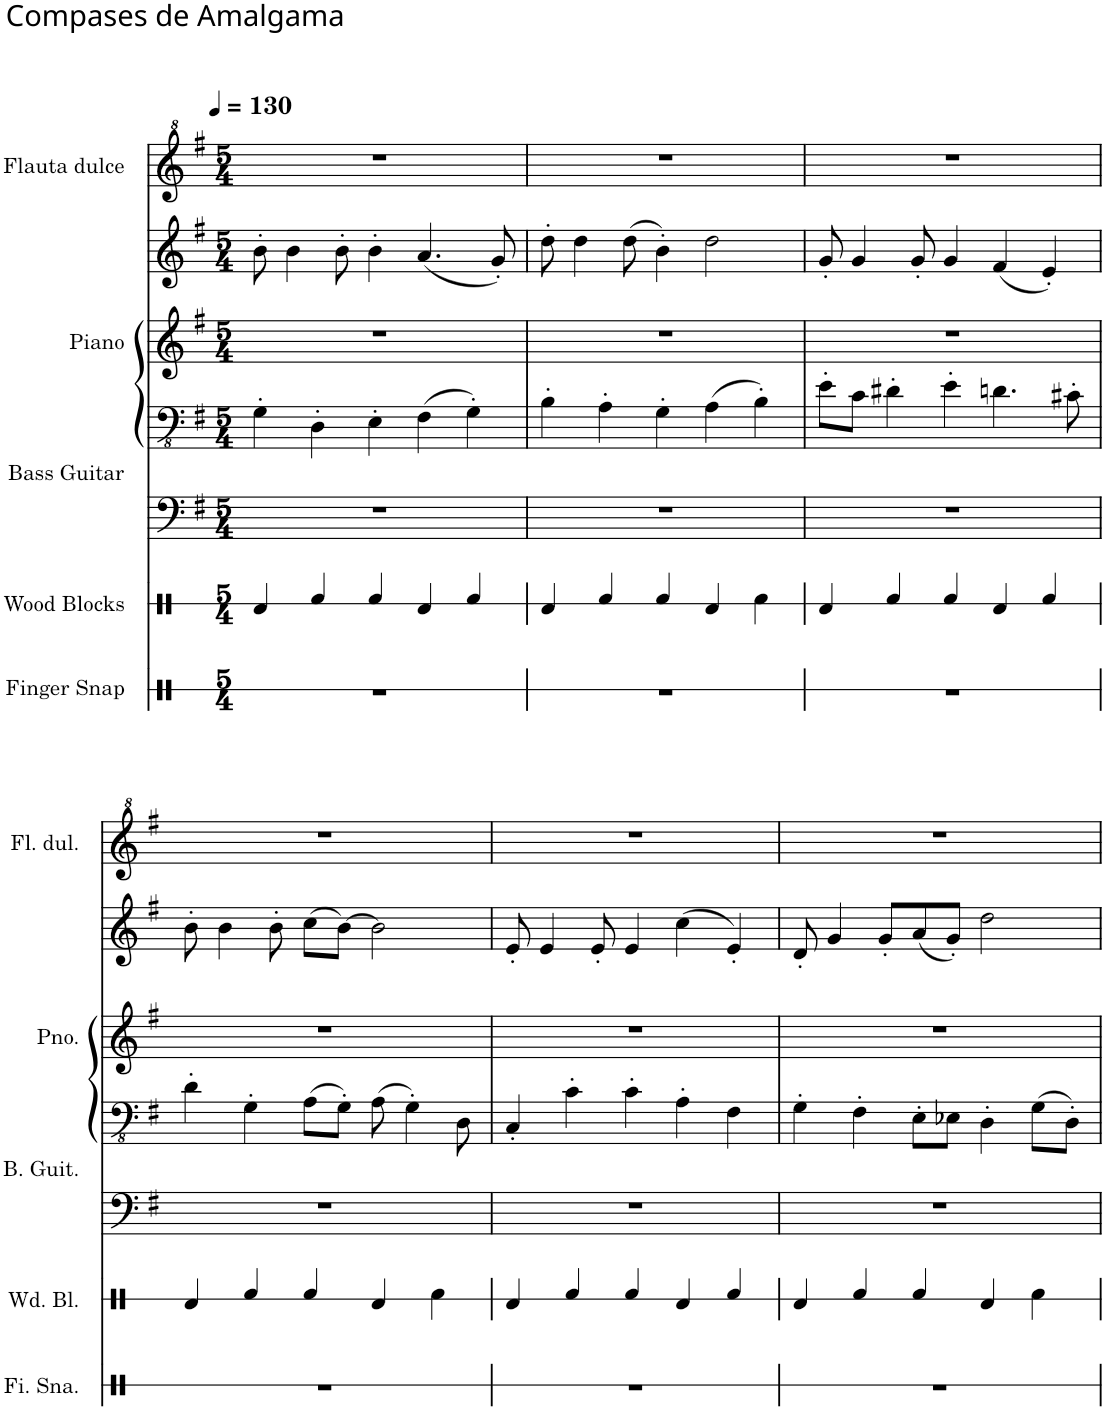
**kern	**kern	**kern	**kern	**kern	**kern	**kern
*part6	*part5	*part4	*part4	*part3	*part2	*part1
*staff7	*staff6	*staff5	*staff4	*staff3	*staff2	*staff1
*I"Finger Snap	*I"Wood Blocks	*I"Bass Guitar	*	*I"Piano	*I"Trompeta en Sib	*I"Flauta dulce
*I'Fi. Sna.	*I'Wd. Bl.	*I'B. Guit.	*	*I'Pno.	*I'Tpt	*I'Fl. dul.
*stria1	*stria1	*	*	*	*	*
*clefX	*clefX	*clefF4	*clefFv4	*clefG2	*clefG2	*clefG^2
*	*	*	*	*	*Trd1c2	*
*k[]	*k[]	*k[f#]	*k[f#]	*k[f#]	*k[f#]	*k[f#]
*M5/4	*M5/4	*M5/4	*M5/4	*M5/4	*M5/4	*M5/4
*MM130	*MM130	*MM130	*MM130	*MM130	*MM130	*MM130
=1	=1	=1	=1	=1	=1	=1
4%5r	4Rd/	4%5r	4GG'\	4%5r	8b'\	4%5r
.	.	.	.	.	4b\	.
.	4Rf/	.	4DD'\	.	.	.
.	.	.	.	.	8b'\	.
.	4Rf/	.	4EE'\	.	4b'\	.
.	4Rd/	.	(4FF#\	.	(4.a/	.
.	4Rf/	.	4GG'\)	.	.	.
.	.	.	.	.	8g'/)	.
=2	=2	=2	=2	=2	=2	=2
4%5r	4Rd/	4%5r	4BB'\	4%5r	8dd'\	4%5r
.	.	.	.	.	4dd\	.
.	4Rf/	.	4AA'\	.	.	.
.	.	.	.	.	(8dd\	.
.	4Rf/	.	4GG'\	.	4b'\)	.
.	4Rd/	.	(4AA\	.	2dd\	.
.	4Rf\	.	4BB'\)	.	.	.
=3	=3	=3	=3	=3	=3	=3
4%5r	4Rd/	4%5r	8E'\L	4%5r	8g'/	4%5r
.	.	.	8C\J	.	4g/	.
.	4Rf/	.	4D#X'\	.	.	.
.	.	.	.	.	8g'/	.
.	4Rf/	.	4E'\	.	4g/	.
.	4Rd/	.	4.Dn\	.	(4f#/	.
.	4Rf/	.	.	.	4e'/)	.
.	.	.	8C#X'\	.	.	.
!!LO:LB:g=z
=4	=4	=4	=4	=4	=4	=4
4%5r	4Rd/	4%5r	4D'\	4%5r	8b'\	4%5r
.	.	.	.	.	4b\	.
.	4Rf/	.	4GG'\	.	.	.
.	.	.	.	.	8b'\	.
.	4Rf/	.	(8AA\L	.	(8cc\L	.
.	.	.	8GG'\J)	.	[8b\J)	.
.	4Rd/	.	(8AA\	.	2b\]	.
.	.	.	4GG'\)	.	.	.
.	4Rf\	.	.	.	.	.
.	.	.	8DD\	.	.	.
=5	=5	=5	=5	=5	=5	=5
4%5r	4Rd/	4%5r	4CC'/	4%5r	8e'/	4%5r
.	.	.	.	.	4e/	.
.	4Rf/	.	4C'\	.	.	.
.	.	.	.	.	8e'/	.
.	4Rf/	.	4C'\	.	4e/	.
.	4Rd/	.	4AA'\	.	(4cc\	.
.	4Rf/	.	4FF#\	.	4e'/)	.
=6	=6	=6	=6	=6	=6	=6
4%5r	4Rd/	4%5r	4GG'\	4%5r	8d'/	4%5r
.	.	.	.	.	4g/	.
.	4Rf/	.	4FF#'\	.	.	.
.	.	.	.	.	8g'/L	.
.	4Rf/	.	8EE'\L	.	(8a/	.
.	.	.	8EE-X\J	.	8g'/J)	.
.	4Rd/	.	4DD'\	.	2dd\	.
.	4Rf\	.	(8GG\L	.	.	.
.	.	.	8DD'\J)	.	.	.
=	=	=	=	=	=	=
*-	*-	*-	*-	*-	*-	*-
